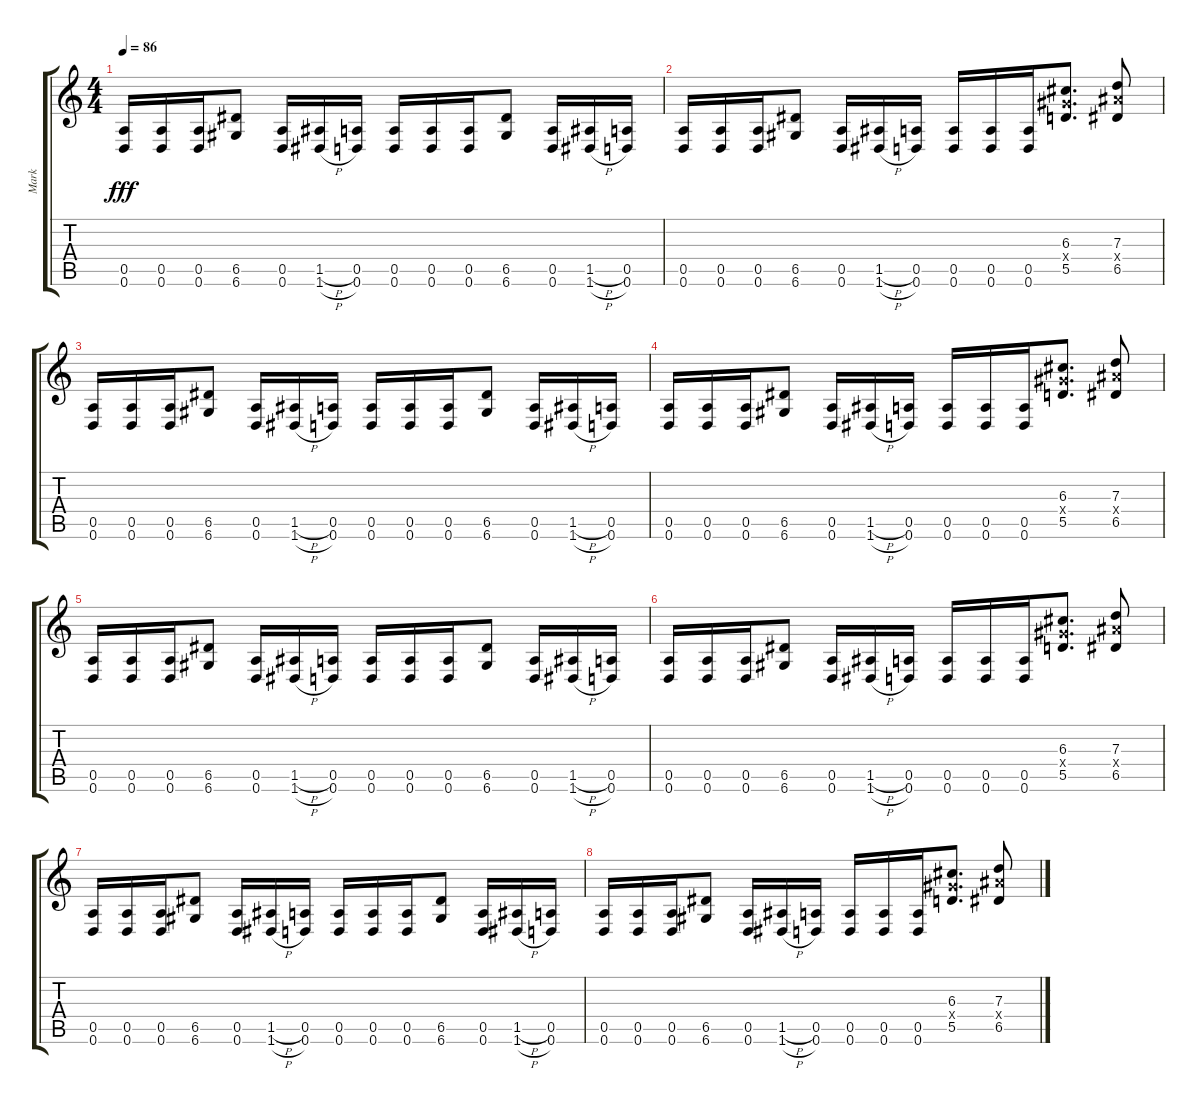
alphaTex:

\track ("Mark" "Mark") {instrument distortionguitar}
\staff {score tabs}
\tuning (E4 B3 G3 D3 A2 D2) {hide}
\ts (4 4)
\tempo 86
\clef g2
\ks c
(0.5 0.6).16{dy fff} (0.5 0.6).16 (0.5 0.6).16 (6.5 6.6).8 (0.5 0.6).16 (1.5{h} 1.6{h}).16 (0.5 0.6).16 (0.5 0.6).16 (0.5 0.6).16 (0.5 0.6).16 (6.5 6.6).8 (0.5 0.6).16 (1.5{h} 1.6{h}).16 (0.5 0.6).16 |
(0.5 0.6).16 (0.5 0.6).16 (0.5 0.6).16 (6.5 6.6).8 (0.5 0.6).16 (1.5{h} 1.6{h}).16 (0.5 0.6).16 (0.5 0.6).16 (0.5 0.6).16 (0.5 0.6).16 (6.3 6.4{x} 5.5).8{d} (7.3 8.4{x} 6.5).8 |
(0.5 0.6).16 (0.5 0.6).16 (0.5 0.6).16 (6.5 6.6).8 (0.5 0.6).16 (1.5{h} 1.6{h}).16 (0.5 0.6).16 (0.5 0.6).16 (0.5 0.6).16 (0.5 0.6).16 (6.5 6.6).8 (0.5 0.6).16 (1.5{h} 1.6{h}).16 (0.5 0.6).16 |
(0.5 0.6).16 (0.5 0.6).16 (0.5 0.6).16 (6.5 6.6).8 (0.5 0.6).16 (1.5{h} 1.6{h}).16 (0.5 0.6).16 (0.5 0.6).16 (0.5 0.6).16 (0.5 0.6).16 (6.3 6.4{x} 5.5).8{d} (7.3 8.4{x} 6.5).8 |
(0.5 0.6).16 (0.5 0.6).16 (0.5 0.6).16 (6.5 6.6).8 (0.5 0.6).16 (1.5{h} 1.6{h}).16 (0.5 0.6).16 (0.5 0.6).16 (0.5 0.6).16 (0.5 0.6).16 (6.5 6.6).8 (0.5 0.6).16 (1.5{h} 1.6{h}).16 (0.5 0.6).16 |
(0.5 0.6).16 (0.5 0.6).16 (0.5 0.6).16 (6.5 6.6).8 (0.5 0.6).16 (1.5{h} 1.6{h}).16 (0.5 0.6).16 (0.5 0.6).16 (0.5 0.6).16 (0.5 0.6).16 (6.3 6.4{x} 5.5).8{d} (7.3 8.4{x} 6.5).8 |
(0.5 0.6).16 (0.5 0.6).16 (0.5 0.6).16 (6.5 6.6).8 (0.5 0.6).16 (1.5{h} 1.6{h}).16 (0.5 0.6).16 (0.5 0.6).16 (0.5 0.6).16 (0.5 0.6).16 (6.5 6.6).8 (0.5 0.6).16 (1.5{h} 1.6{h}).16 (0.5 0.6).16 |
(0.5 0.6).16 (0.5 0.6).16 (0.5 0.6).16 (6.5 6.6).8 (0.5 0.6).16 (1.5{h} 1.6{h}).16 (0.5 0.6).16 (0.5 0.6).16 (0.5 0.6).16 (0.5 0.6).16 (6.3 6.4{x} 5.5).8{d} (7.3 8.4{x} 6.5).8
